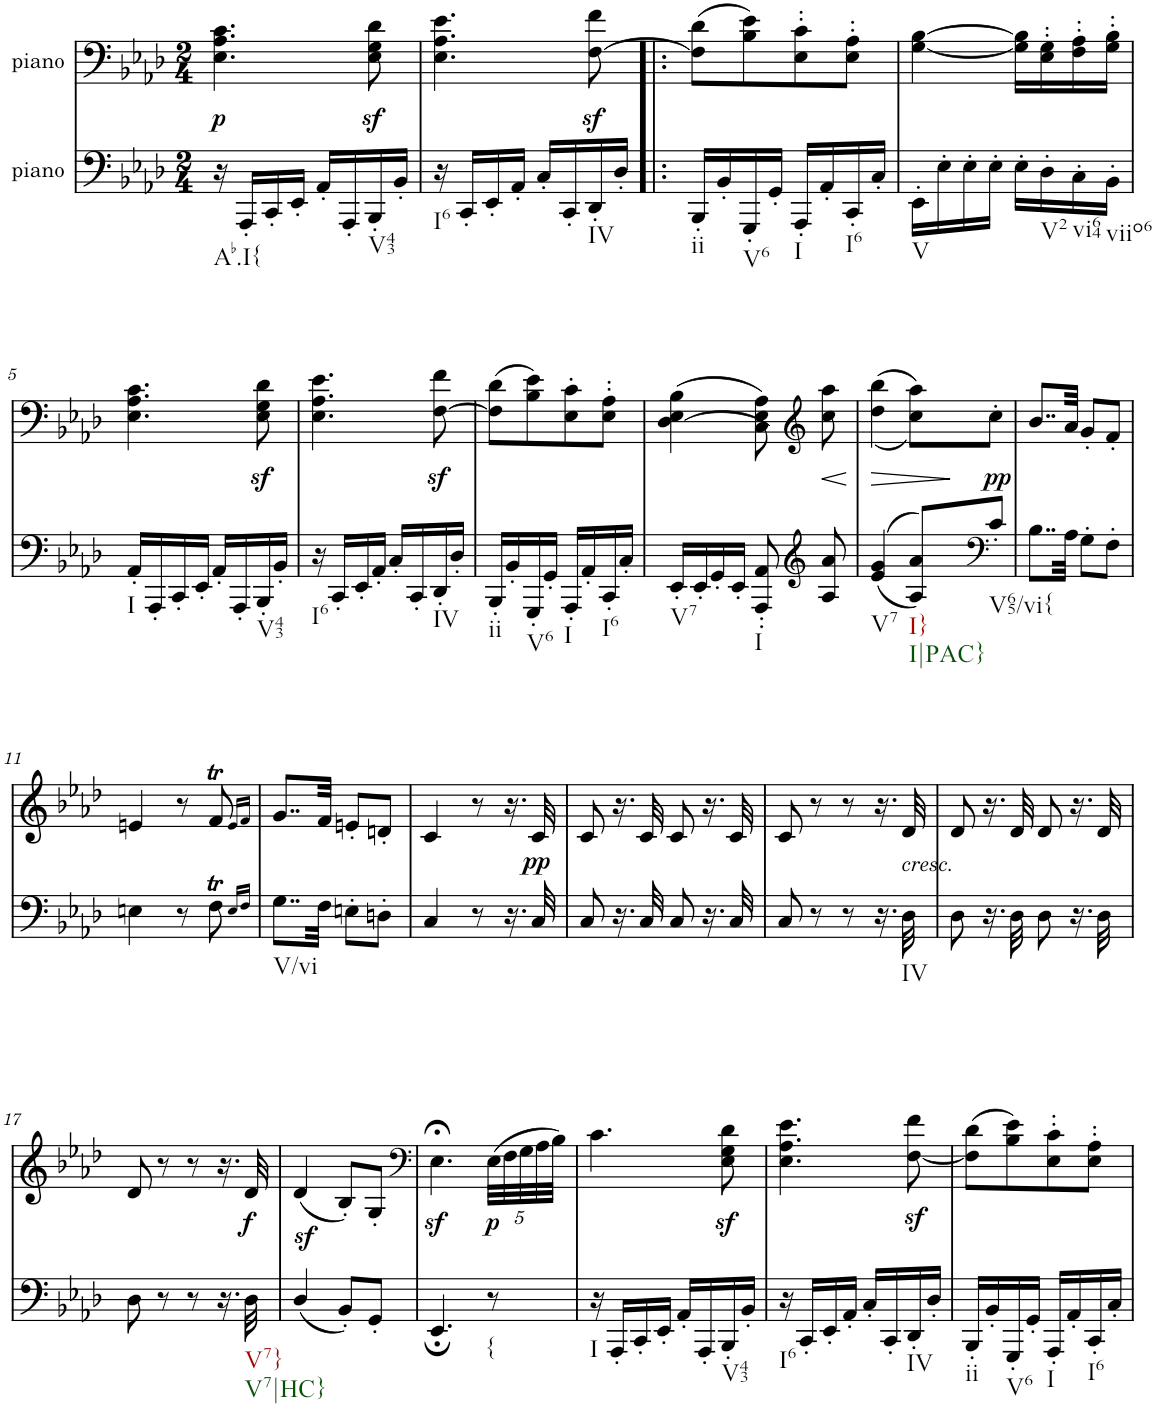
**kern	**kern	**text	**dynam
*part2	*part1	*part1	*part1
*staff2	*staff1	*staff1	*staff1
*I"piano	*I"piano	*	*
*I'Pno	*I'Pno	*	*
*clefF4	*clefF4	*	*
*k[b-e-a-d-]	*k[b-e-a-d-]	*	*
*A-:	*A-:	*	*
*M2/4	*M2/4	*	*
=1	=1	=1	=1
!LO:TX:b:t=Ab.I{	!	!	!
!	!	!LO:LY:b	!LO:DY:b
16r	4.E-\ 4.A-\ 4.c\	p	p
16AAA-'/LL	.	.	.
16CC'/	.	.	.
16EE-'/JJ	.	.	.
16AA-'/LL	.	.	.
16AAA-'/	.	.	.
!LO:TX:b:t=V43	!	!	!
16BBB-'/	8E-\z< 8G\z< 8d-\z<	.	.
16BB-'/JJ	.	.	.
=2	=2	=2	=2
!LO:TX:b:t=I6	!	!	!
16r	4.E-\ 4.A-\ 4.e-\	.	.
16CC'/LL	.	.	.
16EE-'/	.	.	.
16AA-'/JJ	.	.	.
16C'/LL	.	.	.
16CC'/	.	.	.
!LO:TX:b:t=IV	!	!	!
16DD-'/	[>8F\z< 8f\z<	.	.
16D-'/JJ	.	.	.
=3!|:	=3!|:	=3!|:	=3!|:
!LO:TX:b:t=ii	!	!	!
16BBB-'/LL	(8F\] 8d-\L	.	.
16BB-'/	.	.	.
!LO:TX:b:t=V6	!	!	!
16GGG'/	8B-\ 8e-\)	.	.
16GG'/JJ	.	.	.
!LO:TX:b:t=I	!	!	!
16AAA-'/LL	8E-\' 8c\'	.	.
16AA-'/	.	.	.
!LO:TX:b:t=I6	!	!	!
16CC'/	8E-\' 8A-\'J	.	.
16C'/JJ	.	.	.
=4	=4	=4	=4
!LO:TX:b:t=V	!	!	!
16EE-'\LL	[4G\ [4B-\	.	.
16E-'\	.	.	.
16E-'\	.	.	.
16E-'\JJ	.	.	.
16E-'\LL	16G\] 16B-\]LL	.	.
!LO:TX:b:t=V2	!	!	!
16D-'\	16E-\' 16G\'	.	.
!LO:TX:b:t=vi64	!	!	!
16C'\	16F\' 16A-\'	.	.
!LO:TX:b:t=viio6	!	!	!
16BB-'\JJ	16G\' 16B-\'JJ	.	.
!!LO:LB:g=z
=5	=5	=5	=5
!LO:TX:b:t=I	!	!	!
16AA-'/LL	4.E-\ 4.A-\ 4.c\	.	.
16AAA-'/	.	.	.
16CC'/	.	.	.
16EE-'/JJ	.	.	.
16AA-'/LL	.	.	.
16AAA-'/	.	.	.
!LO:TX:b:t=V43	!	!	!
16BBB-'/	8E-\z< 8G\z< 8d-\z<	.	.
16BB-'/JJ	.	.	.
=6	=6	=6	=6
!LO:TX:b:t=I6	!	!	!
16r	4.E-\ 4.A-\ 4.e-\	.	.
16CC'/LL	.	.	.
16EE-'/	.	.	.
16AA-'/JJ	.	.	.
16C'/LL	.	.	.
16CC'/	.	.	.
!LO:TX:b:t=IV	!	!	!
16DD-'/	[>8F\z< 8f\z<	.	.
16D-'/JJ	.	.	.
=7	=7	=7	=7
!LO:TX:b:t=ii	!	!	!
16BBB-'/LL	(8F\] 8d-\L	.	.
16BB-'/	.	.	.
!LO:TX:b:t=V6	!	!	!
16GGG'/	8B-\ 8e-\)	.	.
16GG'/JJ	.	.	.
!LO:TX:b:t=I	!	!	!
16AAA-'/LL	8E-\' 8c\'	.	.
16AA-'/	.	.	.
!LO:TX:b:t=I6	!	!	!
16CC'/	8E-\' 8A-\'J	.	.
16C'/JJ	.	.	.
=8	=8	=8	=8
!LO:TX:b:t=V7	!	!	!
16EE-'/LL	((>4D-\ 4E-\ 4B-\	.	.
16EE-'/	.	.	.
16GG'/	.	.	.
16EE-'/JJ	.	.	.
!LO:TX:b:t=I	!	!	!
8AAA-/' 8AA-/'	8C\ 8E-\ 8A-\))	.	.
*clefG2	*clefG2	*	*
!	!	!LO:LY:b	!LO:HP:b
8A-/ 8a-/	8cc\ 8aa-\	<	<
.	.	.	[
=9	=9	=9	=9
!LO:TX:b:t=V7	!	!	!
!	!	!LO:LY:b	!LO:HP:b
(>(4e-/ 4g/	(<(4dd-\ 4bb-\	>	>
!LO:TX:b:t=I}	!	!	!
!LO:TX:b:t=I|PAC}	!	!	!
8A-/ 8a-/L))	8cc\ 8aa-\L))	.	.
*clefF4	*	*	*
!LO:TX:b:t=V65/vi{	!	!	!
!	!	!LO:LY:b	!LO:DY:n=1:b
8c'/J	8cc'\J	pp	] pp
=10	=10	=10	=10
8..B-\L	8..b-/L	.	.
32A-\Jkk	32a-/Jkk	.	.
8G'\L	8g'/L	.	.
8F'\J	8f'/J	.	.
!!LO:LB:g=z
=11	=11	=11	=11
4En\	4en/	.	.
8r	8r	.	.
8FT\	8fT/	.	.
16qE/LL	16qe/LL	.	.
16qF/JJ	16qf/JJ	.	.
=12	=12	=12	=12
!LO:TX:b:t=V/vi	!	!	!
8..G\L	8..g/L	.	.
32F\Jkk	32f/Jkk	.	.
8En'\L	8en'/L	.	.
8Dn'\J	8dn'/J	.	.
=13	=13	=13	=13
4C/	4c/	.	.
8r	8r	.	.
16.r	16.r	.	.
!	!	!LO:LY:b	!LO:DY:b
32C/	32c/	pp	pp
=14	=14	=14	=14
8C/	8c/	.	.
16.r	16.r	.	.
32C/	32c/	.	.
8C/	8c/	.	.
16.r	16.r	.	.
32C/	32c/	.	.
=15	=15	=15	=15
8C/	8c/	.	.
8r	8r	.	.
8r	8r	.	.
16.r	16.r	.	.
!	!LO:TX:b:i:t=cresc.	!	!
!LO:TX:b:t=IV	!	!	!
!	!	!LO:LY:b	!
32D-\	32d-/	<	.
=16	=16	=16	=16
8D-\	8d-/	.	.
16.r	16.r	.	.
32D-\	32d-/	.	.
8D-\	8d-/	.	.
16.r	16.r	.	.
32D-\	32d-/	.	.
!!LO:LB:g=z
=17	=17	=17	=17
8D-\	8d-/	.	.
8r	8r	.	.
8r	8r	.	.
16.r	16.r	.	.
!LO:TX:b:t=V7}	!	!	!
!LO:TX:b:t=V7|HC}	!	!	!
!	!	!LO:LY:b	!LO:DY:b
32D-\	32d-/	f	f
=18	=18	=18	=18
(4D-z>/	(4d-/	.	.
8BB-'/L)	8B-'/L)	.	.
8GG'/J	8G'/J	.	.
=19	=19	=19	=19
*	*clefF4	*	*
4.EE-;/	4.E-z<;<\	.	.
*	*Xbrackettup	*	*
!LO:TX:b:t={	!	!	!
!	!	!LO:LY:b	!LO:DY:b
8r	(40E-\LLL	p	p
.	40F\	.	.
.	40G\	.	.
.	40A-\	.	.
.	40B-\JJJ)	.	.
=20	=20	=20	=20
!LO:TX:b:t=I	!	!	!
16r	4.c\	.	.
16AAA-'/LL	.	.	.
16CC'/	.	.	.
16EE-'/JJ	.	.	.
16AA-'/LL	.	.	.
16AAA-'/	.	.	.
!LO:TX:b:t=V43	!	!	!
16BBB-'/	8E-\z< 8G\z< 8d-\z<	.	.
16BB-'/JJ	.	.	.
=21	=21	=21	=21
!LO:TX:b:t=I6	!	!	!
16r	4.E-\ 4.A-\ 4.e-\	.	.
16CC'/LL	.	.	.
16EE-'/	.	.	.
16AA-'/JJ	.	.	.
16C'/LL	.	.	.
16CC'/	.	.	.
!LO:TX:b:t=IV	!	!	!
16DD-'/	[8F\z< 8f\z<	.	.
16D-'/JJ	.	.	.
=22	=22	=22	=22
!LO:TX:b:t=ii	!	!	!
16BBB-'/LL	(8F\] 8d-\L	.	.
16BB-'/	.	.	.
!LO:TX:b:t=V6	!	!	!
16GGG'/	8B-\ 8e-\)	.	.
16GG'/JJ	.	.	.
!LO:TX:b:t=I	!	!	!
16AAA-'/LL	8E-\' 8c\'	.	.
16AA-'/	.	.	.
!LO:TX:b:t=I6	!	!	!
16CC'/	8E-\' 8A-\'J	.	.
16C'/JJ	.	.	.
=	=	=	=
*-	*-	*-	*-
